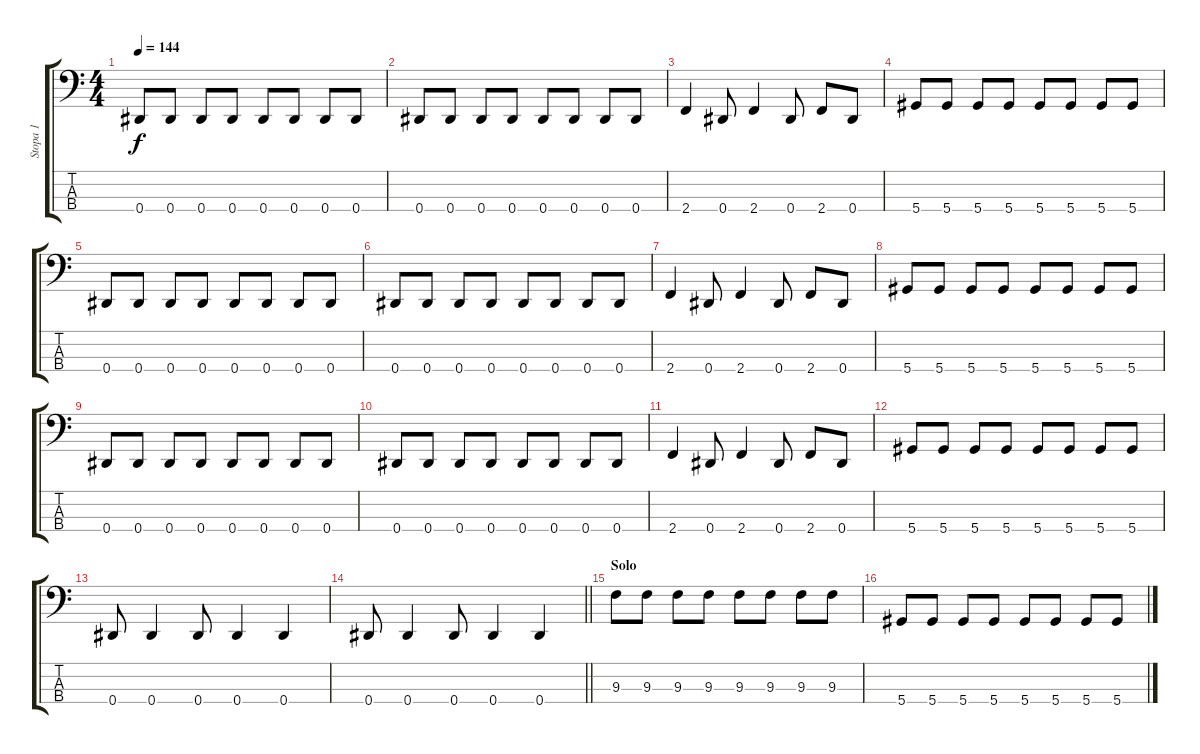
\track ("Stopa 1" "Stopa 1") {instrument electricbassfinger}
\staff {score tabs}
\tuning (Gb2 Db2 Ab1 Eb1) {hide}
\ts (4 4)
\tempo 144
\clef f4
\ks c
0.4.8{dy f} 0.4.8 0.4.8 0.4.8 0.4.8 0.4.8 0.4.8 0.4.8 |
0.4.8 0.4.8 0.4.8 0.4.8 0.4.8 0.4.8 0.4.8 0.4.8 |
2.4.4 0.4.8 2.4.4 0.4.8 2.4.8 0.4.8 |
5.4.8 5.4.8 5.4.8 5.4.8 5.4.8 5.4.8 5.4.8 5.4.8 |
0.4.8 0.4.8 0.4.8 0.4.8 0.4.8 0.4.8 0.4.8 0.4.8 |
0.4.8 0.4.8 0.4.8 0.4.8 0.4.8 0.4.8 0.4.8 0.4.8 |
2.4.4 0.4.8 2.4.4 0.4.8 2.4.8 0.4.8 |
5.4.8 5.4.8 5.4.8 5.4.8 5.4.8 5.4.8 5.4.8 5.4.8 |
0.4.8 0.4.8 0.4.8 0.4.8 0.4.8 0.4.8 0.4.8 0.4.8 |
0.4.8 0.4.8 0.4.8 0.4.8 0.4.8 0.4.8 0.4.8 0.4.8 |
2.4.4 0.4.8 2.4.4 0.4.8 2.4.8 0.4.8 |
5.4.8 5.4.8 5.4.8 5.4.8 5.4.8 5.4.8 5.4.8 5.4.8 |
0.4.8 0.4.4 0.4.8 0.4.4 0.4.4 |
\barLineRight lightlight
0.4.8 0.4.4 0.4.8 0.4.4 0.4.4 |
\section ("" "Solo")
9.3.8 9.3.8 9.3.8 9.3.8 9.3.8 9.3.8 9.3.8 9.3.8 |
5.4.8 5.4.8 5.4.8 5.4.8 5.4.8 5.4.8 5.4.8 5.4.8
